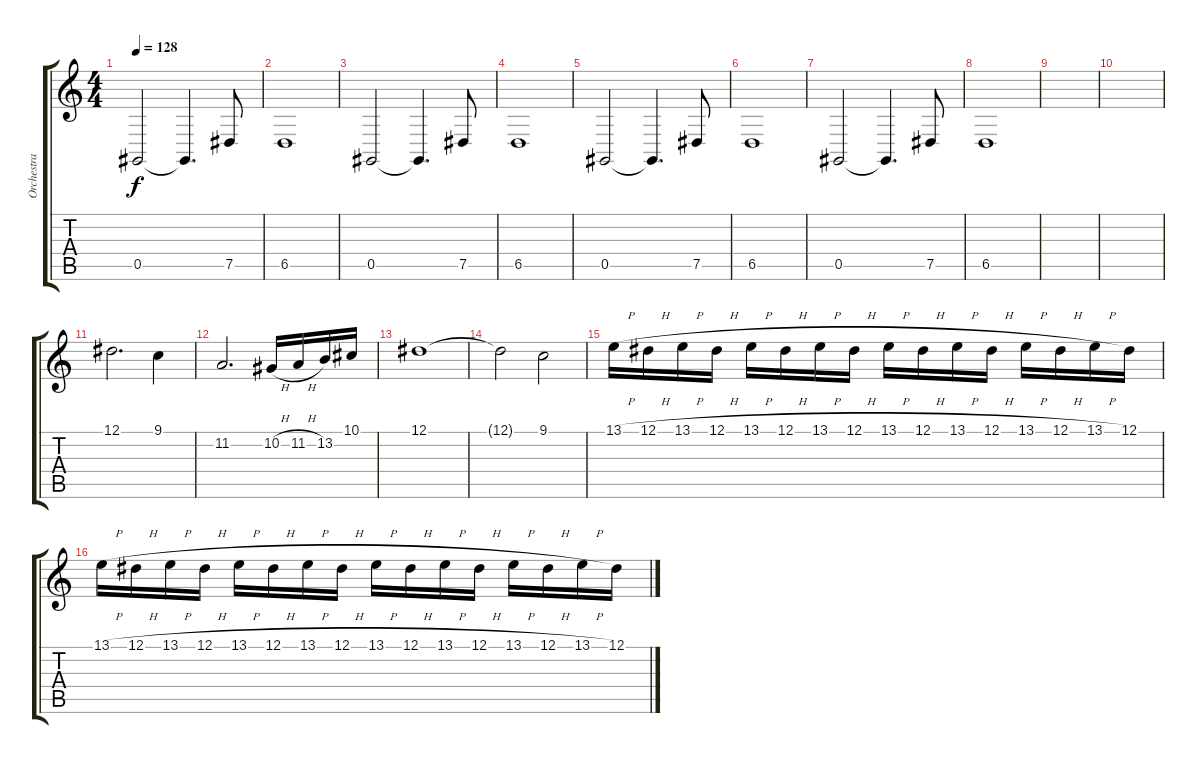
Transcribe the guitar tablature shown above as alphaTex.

\track ("Orchestra [Pt.2]" "Orchestra ") {instrument stringensemble1}
\staff {score tabs}
\tuning (Eb4 Bb3 Gb3 Db3 Ab2 Eb2) {hide}
\ts (4 4)
\tempo 128
\clef g2
\ks c
0.5.2{dy f} 0.5{t}.4{d} 7.5.8 |
6.5.1 |
0.5.2 0.5{t}.4{d} 7.5.8 |
6.5.1 |
0.5.2 0.5{t}.4{d} 7.5.8 |
6.5.1 |
0.5.2 0.5{t}.4{d} 7.5.8 |
6.5.1 |
|
|
12.1.2{d} 9.1.4 |
11.2.2{d} 10.2{h}.16 11.2{h}.16 13.2.16 10.1.16 |
12.1.1 |
12.1{t}.2 9.1.2 |
13.1{h}.16{volume 16} 12.1{h}.16 13.1{h}.16 12.1{h}.16 13.1{h}.16 12.1{h}.16 13.1{h}.16 12.1{h}.16 13.1{h}.16 12.1{h}.16 13.1{h}.16 12.1{h}.16 13.1{h}.16 12.1{h}.16 13.1{h}.16 12.1.16 |
13.1{h}.16 12.1{h}.16 13.1{h}.16 12.1{h}.16 13.1{h}.16 12.1{h}.16 13.1{h}.16 12.1{h}.16 13.1{h}.16 12.1{h}.16 13.1{h}.16 12.1{h}.16 13.1{h}.16 12.1{h}.16 13.1{h}.16 12.1.16
